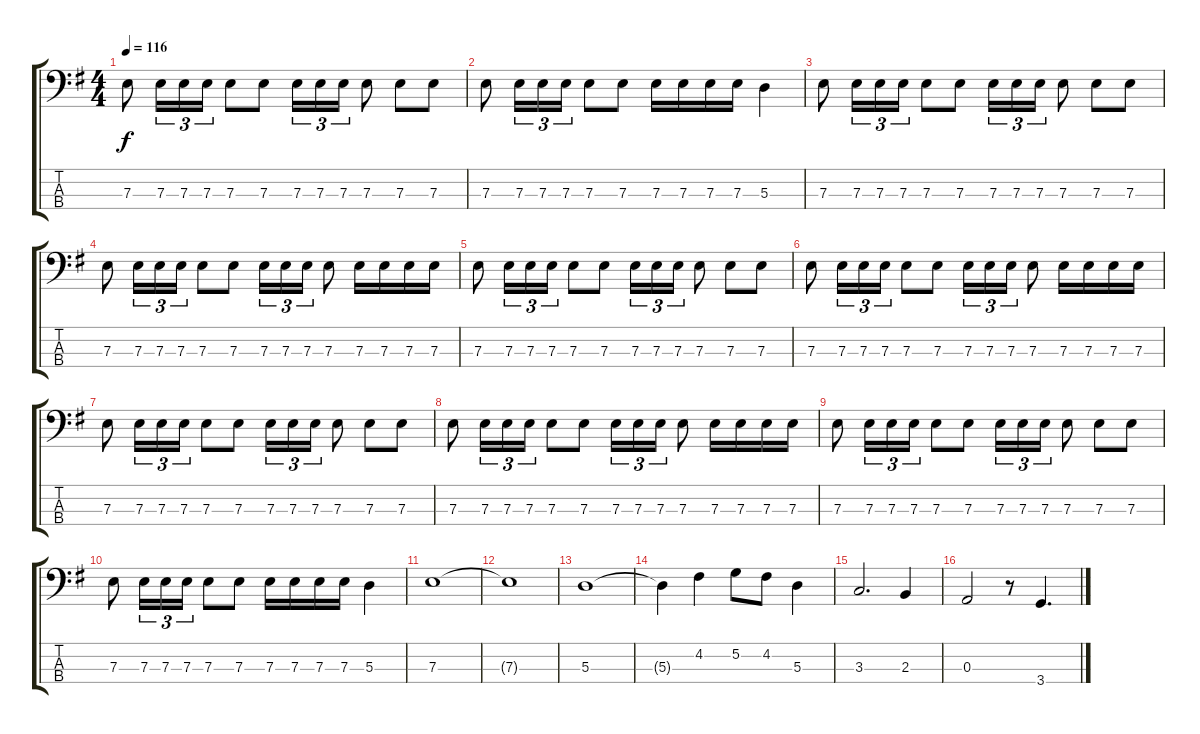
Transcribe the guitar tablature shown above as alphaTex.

\track "" {instrument electricbassfinger}
\staff {score tabs}
\tuning (G2 D2 A1 E1) {hide}
\ts (4 4)
\tempo 116
\clef f4
\ks g
7.3.8{dy f} 7.3.16{tu (3 2)} 7.3.16{tu (3 2)} 7.3.16{tu (3 2)} 7.3.8 7.3.8 7.3.16{tu (3 2)} 7.3.16{tu (3 2)} 7.3.16{tu (3 2)} 7.3.8 7.3.8 7.3.8 |
7.3.8 7.3.16{tu (3 2)} 7.3.16{tu (3 2)} 7.3.16{tu (3 2)} 7.3.8 7.3.8 7.3.16 7.3.16 7.3.16 7.3.16 5.3.4 |
7.3.8{instrument electricbassfinger} 7.3.16{tu (3 2)} 7.3.16{tu (3 2)} 7.3.16{tu (3 2)} 7.3.8 7.3.8 7.3.16{tu (3 2)} 7.3.16{tu (3 2)} 7.3.16{tu (3 2)} 7.3.8 7.3.8 7.3.8 |
7.3.8 7.3.16{tu (3 2)} 7.3.16{tu (3 2)} 7.3.16{tu (3 2)} 7.3.8 7.3.8 7.3.16{tu (3 2)} 7.3.16{tu (3 2)} 7.3.16{tu (3 2)} 7.3.8 7.3.16 7.3.16 7.3.16 7.3.16 |
7.3.8 7.3.16{tu (3 2)} 7.3.16{tu (3 2)} 7.3.16{tu (3 2)} 7.3.8 7.3.8 7.3.16{tu (3 2)} 7.3.16{tu (3 2)} 7.3.16{tu (3 2)} 7.3.8 7.3.8 7.3.8 |
7.3.8 7.3.16{tu (3 2)} 7.3.16{tu (3 2)} 7.3.16{tu (3 2)} 7.3.8 7.3.8 7.3.16{tu (3 2)} 7.3.16{tu (3 2)} 7.3.16{tu (3 2)} 7.3.8 7.3.16 7.3.16 7.3.16 7.3.16 |
7.3.8 7.3.16{tu (3 2)} 7.3.16{tu (3 2)} 7.3.16{tu (3 2)} 7.3.8 7.3.8 7.3.16{tu (3 2)} 7.3.16{tu (3 2)} 7.3.16{tu (3 2)} 7.3.8 7.3.8 7.3.8 |
7.3.8 7.3.16{tu (3 2)} 7.3.16{tu (3 2)} 7.3.16{tu (3 2)} 7.3.8 7.3.8 7.3.16{tu (3 2)} 7.3.16{tu (3 2)} 7.3.16{tu (3 2)} 7.3.8 7.3.16 7.3.16 7.3.16 7.3.16 |
7.3.8 7.3.16{tu (3 2)} 7.3.16{tu (3 2)} 7.3.16{tu (3 2)} 7.3.8 7.3.8 7.3.16{tu (3 2)} 7.3.16{tu (3 2)} 7.3.16{tu (3 2)} 7.3.8 7.3.8 7.3.8 |
7.3.8 7.3.16{tu (3 2)} 7.3.16{tu (3 2)} 7.3.16{tu (3 2)} 7.3.8 7.3.8 7.3.16 7.3.16 7.3.16 7.3.16 5.3.4 |
7.3.1 |
7.3{t}.1 |
5.3.1 |
5.3{t}.4 4.2.4 5.2.8 4.2.8 5.3.4 |
3.3.2{d} 2.3.4 |
0.3.2 r.8 3.4.4{d}
